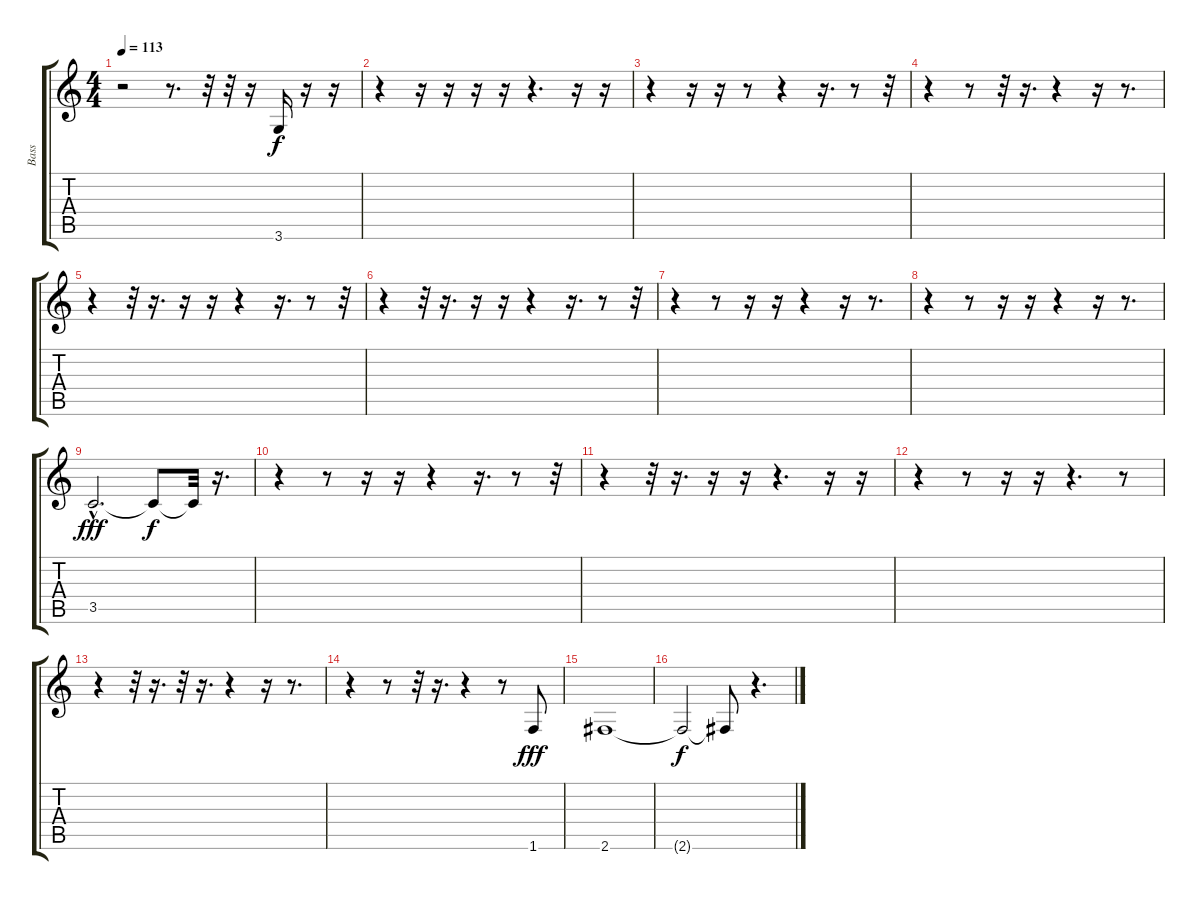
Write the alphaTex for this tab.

\track ("Bass" "Bass") {instrument electricbassfinger}
\staff {score tabs}
\tuning (E4 B3 G3 D3 A2 E2) {hide}
\ts (4 4)
\tempo 113
\clef g2
\ks c
r.2{dy f} r.8{d} r.32 r.32 r.16 3.6.16 r.16 r.16 |
r.4 r.16 r.16 r.16 r.16 r.4{d} r.16 r.16 |
r.4 r.16 r.16 r.8 r.4 r.16{d} r.8 r.32 |
r.4 r.8 r.32 r.16{d} r.4 r.16 r.8{d} |
r.4 r.32 r.16{d} r.16 r.16 r.4 r.16{d} r.8 r.32 |
r.4 r.32 r.16{d} r.16 r.16 r.4 r.16{d} r.8 r.32 |
r.4 r.8 r.16 r.16 r.4 r.16 r.8{d} |
r.4 r.8 r.16 r.16 r.4 r.16 r.8{d} |
3.5{hac}.2{d dy fff} 3.5{t}.8{dy f} 3.5{t}.32 r.16{d} |
r.4 r.8 r.16 r.16 r.4 r.16{d} r.8 r.32 |
r.4 r.32 r.16{d} r.16 r.16 r.4{d} r.16 r.16 |
r.4 r.8 r.16 r.16 r.4{d} r.8 |
r.4 r.32 r.16{d} r.32 r.16{d} r.4 r.16 r.8{d} |
r.4 r.8 r.32 r.16{d} r.4 r.8 1.6.8{dy fff} |
2.6.1 |
2.6{t}.2{dy f} 2.6{t}.8 r.4{d}
